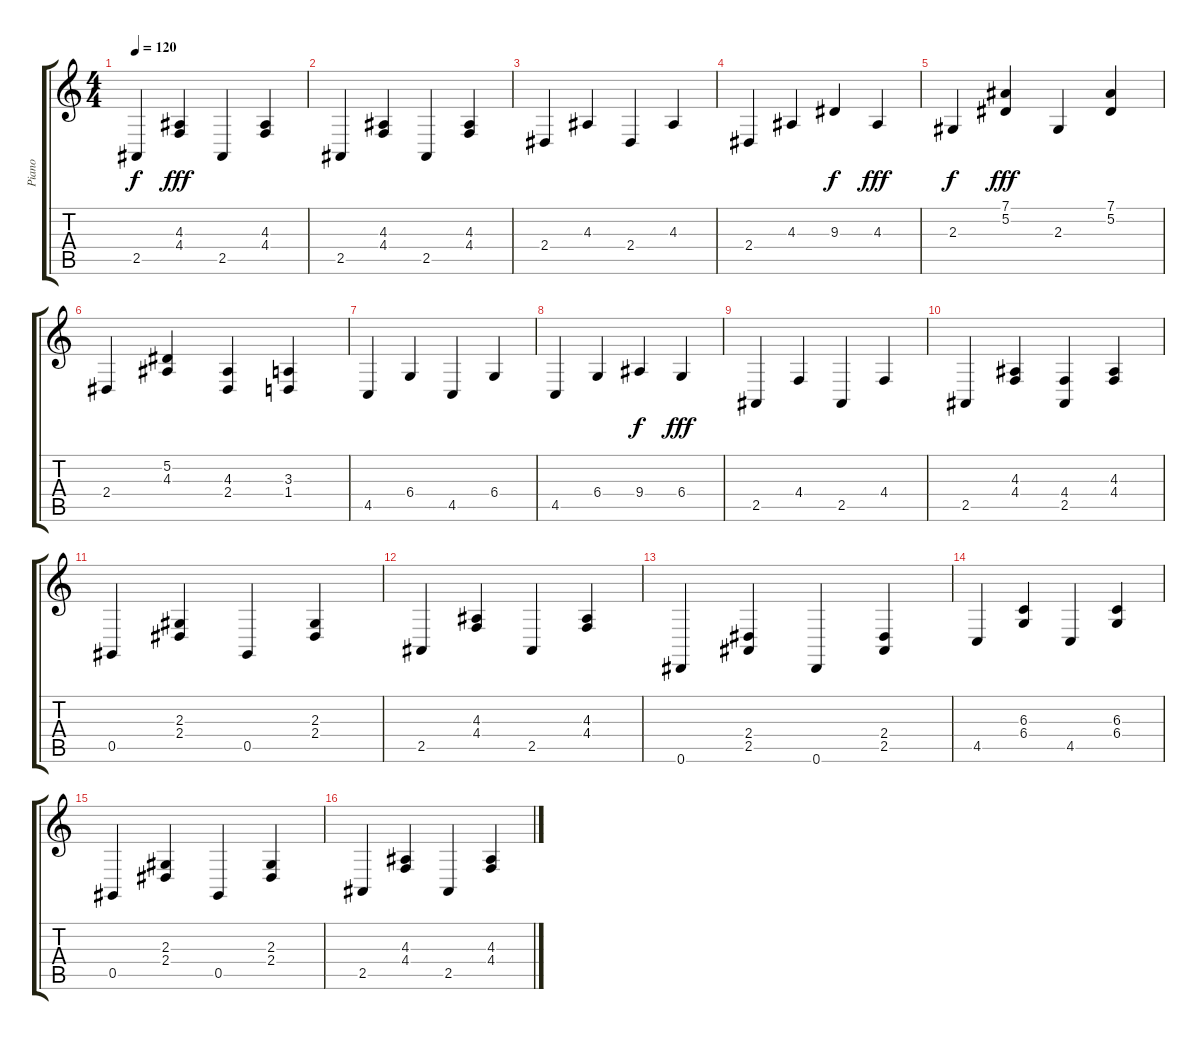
\track ("Piano" "Piano") {instrument acousticgrandpiano}
\staff {score tabs}
\tuning (Eb4 Bb3 Gb3 Db3 Ab2 Eb2) {hide}
\ts (4 4)
\tempo 120
\clef g2
\ks c
2.5.4{dy f} (4.3 4.4).4{dy fff} 2.5.4 (4.3 4.4).4 |
2.5.4 (4.3 4.4).4 2.5.4 (4.3 4.4).4 |
2.4.4 4.3.4 2.4.4 4.3.4 |
2.4.4 4.3.4 9.3.4{dy f} 4.3.4{dy fff} |
2.3.4{dy f} (7.1 5.2).4{dy fff} 2.3.4 (7.1 5.2).4 |
2.4.4 (5.2 4.3).4 (4.3 2.4).4 (3.3 1.4).4 |
4.5.4 6.4.4 4.5.4 6.4.4 |
4.5.4 6.4.4 9.4.4{dy f} 6.4.4{dy fff} |
2.5.4 4.4.4 2.5.4 4.4.4 |
2.5.4 (4.3 4.4).4 (4.4 2.5).4 (4.3 4.4).4 |
0.5.4 (2.3 2.4).4 0.5.4 (2.3 2.4).4 |
2.5.4 (4.3 4.4).4 2.5.4 (4.3 4.4).4 |
0.6.4 (2.4 2.5).4 0.6.4 (2.4 2.5).4 |
4.5.4 (6.3 6.4).4 4.5.4 (6.3 6.4).4 |
0.5.4 (2.3 2.4).4 0.5.4 (2.3 2.4).4 |
2.5.4 (4.3 4.4).4 2.5.4 (4.3 4.4).4
